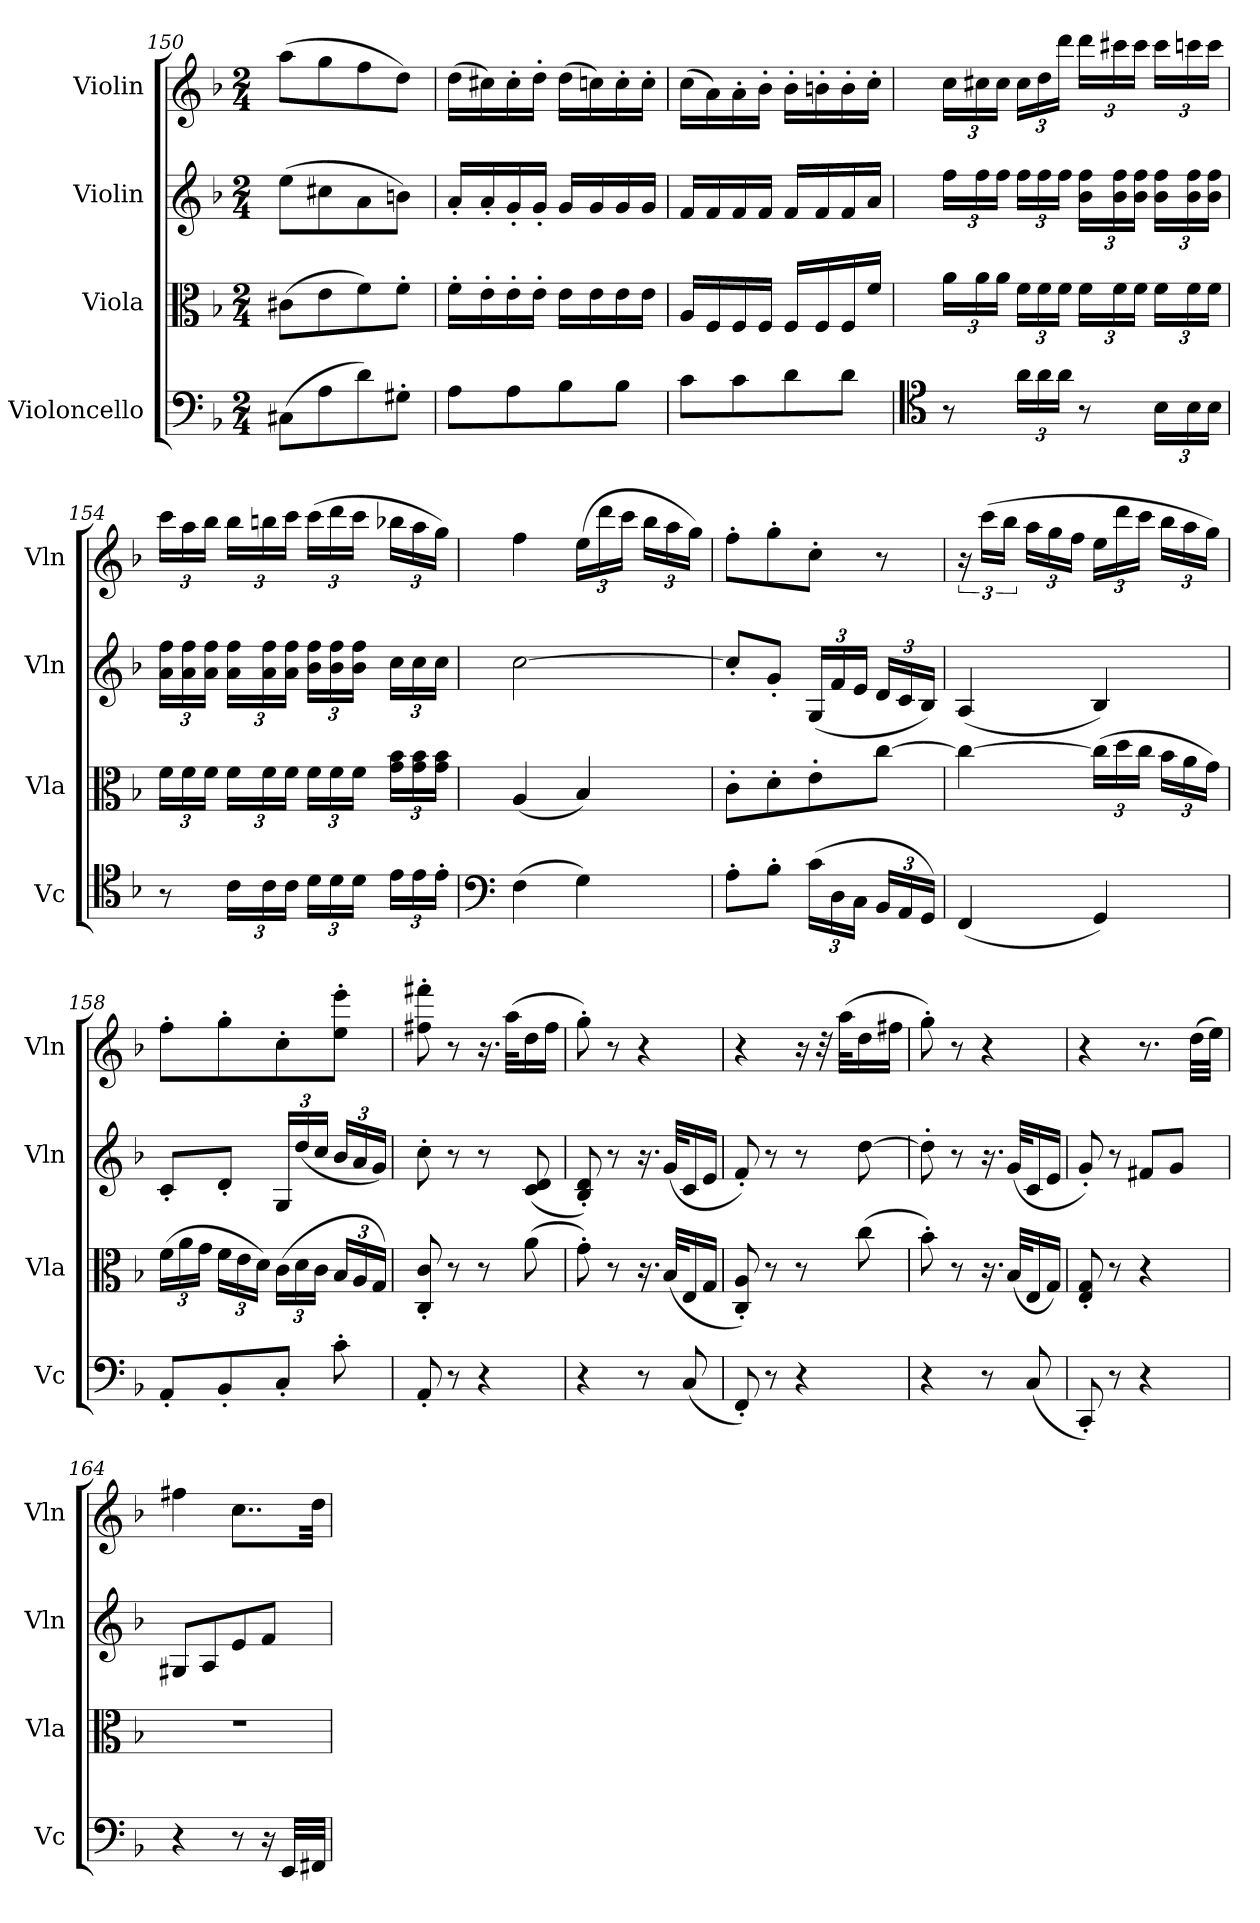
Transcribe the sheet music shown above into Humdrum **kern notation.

**kern	**kern	**kern	**kern
*part4	*part3	*part2	*part1
*staff4	*staff3	*staff2	*staff1
*I"Violoncello	*I"Viola	*I"Violin	*I"Violin
*I'Vc	*I'Vla	*I'Vln	*I'Vln
*clefF4	*clefC3	*clefG2	*clefG2
*k[b-]	*k[b-]	*k[b-]	*k[b-]
*M2/4	*M2/4	*M2/4	*M2/4
=150	=150	=150	=150
(8C#X\L	(8c#X\L	(8ee\L	(8aa\L
8A\	8e\	8cc#X\	8gg\
8d\)	8f\)	8a\	8ff\
8G#X'\J	8f'\J	8bn\J)	8dd\J)
=151	=151	=151	=151
8A\L	16f'\LL	16a'/LL	(16dd\LL
.	16e'\	16a'/	16cc#X\)
8A\	16e'\	16g'/	16cc#'\
.	16e'\JJ	16g'/JJ	16dd'\JJ
8B-\	16e\LL	16g/LL	(16dd\LL
.	16e\	16g/	16ccn\)
8B-\J	16e\	16g/	16cc'\
.	16e\JJ	16g/JJ	16cc'\JJ
=152	=152	=152	=152
8c\L	16A/LL	16f/LL	(16cc\LL
.	16F/	16f/	16a\)
8c\	16F/	16f/	16a'\
.	16F/JJ	16f/JJ	16b-'\JJ
8d\	16F/LL	16f/LL	16b-'\LL
.	16F/	16f/	16bn'\
8d\J	16F/	16f/	16b'\
.	16f/JJ	16a/JJ	16cc'\JJ
=153	=153	=153	=153
*clefC4	*	*	*
8r	24a\LL	24ff\LL	24cc\LL
.	24a\	24ff\	24cc#X\
.	24a\JJ	24ff\JJ	24cc#\JJ
24a\LL	24f\LL	24ff\LL	24cc#\LL
24a\	24f\	24ff\	24dd\
24a\JJ	24f\JJ	24ff\JJ	24ddd\JJ
8r	24f\LL	24b-\ 24ff\LL	24ddd\LL
.	24f\	24b-\ 24ff\	24ccc#X\
.	24f\JJ	24b-\ 24ff\JJ	24ccc#\JJ
24B-\LL	24f\LL	24b-\ 24ff\LL	24ccc#\LL
24B-\	24f\	24b-\ 24ff\	24cccn\
24B-\JJ	24f\JJ	24b-\ 24ff\JJ	24ccc\JJ
=154	=154	=154	=154
8r	24f\LL	24a\ 24ff\LL	24ccc\LL
.	24f\	24a\ 24ff\	24aa\
.	24f\JJ	24a\ 24ff\JJ	24bb-\JJ
24c\LL	24f\LL	24a\ 24ff\LL	24bb-\LL
24c\	24f\	24a\ 24ff\	24bbn\
24c\JJ	24f\JJ	24a\ 24ff\JJ	24ccc\JJ
24d\LL	24f\LL	24b-\ 24ff\LL	(24ccc\LL
24d\	24f\	24b-\ 24ff\	24ddd\
24d\JJ	24f\JJ	24b-\ 24ff\JJ	24ccc\JJ
24e\LL	24g\ 24b-\LL	24cc\LL	24bb-X\LL
24e\	24g\ 24b-\	24cc\	24aa\
24e'\JJ	24g\ 24b-\JJ	24cc\JJ	24gg\JJ)
=155	=155	=155	=155
*clefF4	*	*	*
(4F\	(4A/	[2cc\	4ff\
4G\)	4B-/)	.	(24ee\LL
.	.	.	24ddd\
.	.	.	24ccc\JJ
.	.	.	24bb-\LL
.	.	.	24aa\
.	.	.	24gg\JJ)
=156	=156	=156	=156
8A'\L	8c'\L	8cc'/L]	8ff'\L
8B-'\J	8d'\	8g'/J	8gg'\
(24c\LL	8e'\	(24G/LL	8cc'\J
24D\	.	24f/	.
24C\JJ	.	24e/JJ	.
24BB-/LL	[8cc\J	24d/LL	8r
24AA/	.	24c/	.
24GG/JJ)	.	24B-/JJ)	.
=157	=157	=157	=157
(4FF/	4cc\_	(4A/	24r
.	.	.	(24ccc\LL
.	.	.	24bb-\JJ
.	.	.	24aa\LL
.	.	.	24gg\
.	.	.	24ff\JJ
4GG/)	(24cc\LL]	4B-/)	24ee\LL
.	24dd\	.	24ddd\
.	24cc\JJ	.	24ccc\JJ
.	24b-\LL	.	24bb-\LL
.	24a\	.	24aa\
.	24g\JJ)	.	24gg\JJ)
=158	=158	=158	=158
8AA'/L	(24f\LL	8c'/L	8ff'\L
.	24a\	.	.
.	24g\JJ	.	.
8BB-'/	24f\LL	8d'/J	8gg'\
.	24e\	.	.
.	24d\JJ)	.	.
8C'/J	(24c\LL	24G/LL	8cc'\
.	24d\	(24dd/	.
.	24c\JJ	24cc/JJ	.
8c'\	24B-/LL	24b-/LL	8ee'\ 8eee'\J
.	24A/	24a/	.
.	24G/JJ)	24g/JJ)	.
=159	=159	=159	=159
8AA'/	8C'/ 8c'/	8cc'\	8ff#X'\ 8fff#X'\
8r	8r	8r	8r
4r	8r	8r	16.r
.	.	.	(32aa\KLL
.	(8a\	(8c/ 8d/	16dd\
.	.	.	16ff#\JJ
=160	=160	=160	=160
4r	8g'\)	8B-'/ 8d'/)	8gg'\)
.	8r	8r	8r
8r	16.r	16.r	4r
.	(32B-/KLL	(32g/KLL	.
(8C/	16E/	16c/	.
.	16G/JJ	16e/JJ	.
=161	=161	=161	=161
8FF'/)	8C'/ 8A'/)	8f'/)	4r
8r	8r	8r	.
4r	8r	8r	16r
.	.	.	32r
.	.	.	(32aa\KLL
.	(8cc\	[8dd\	16dd\
.	.	.	16ff#X\JJ
=162	=162	=162	=162
4r	8b-'\)	8dd'\]	8gg'\)
.	8r	8r	8r
8r	16.r	16.r	4r
.	(32B-/KLL	(32g/KLL	.
(8C/	16E/	16c/	.
.	16G/JJ)	16e/JJ	.
=163	=163	=163	=163
8CC'/)	8E'/ 8G'/	8g'/)	4r
8r	8r	8r	.
4r	4r	8f#X/L	8.r
.	.	8g/J	.
.	.	.	(32dd\LLL
.	.	.	32ee\JJJ)
=164	=164	=164	=164
4r	2r	8G#X/L	4ff#X\
.	.	8A/	.
8r	.	8e/	8..cc\L
16r	.	8f/J	.
32EE/LLL	.	.	.
32FF#X/JJJ	.	.	32dd\Jkk
=	=	=	=
*-	*-	*-	*-
